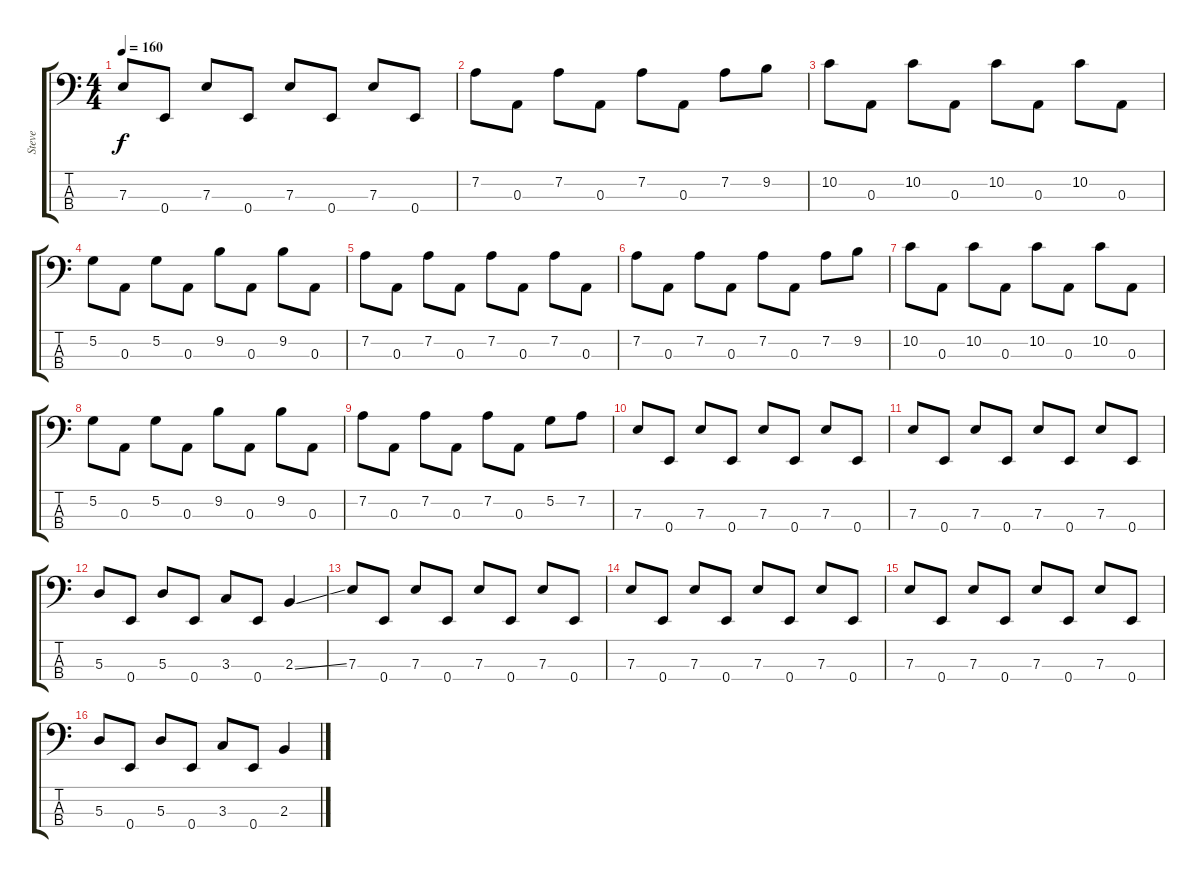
\track ("Steve" "Steve") {instrument electricbassfinger}
\staff {score tabs}
\tuning (G2 D2 A1 E1) {hide}
\ts (4 4)
\tempo 160
\clef f4
\ks c
7.3.8{dy f} 0.4.8 7.3.8 0.4.8 7.3.8 0.4.8 7.3.8 0.4.8 |
7.2.8 0.3.8 7.2.8 0.3.8 7.2.8 0.3.8 7.2.8 9.2.8 |
10.2.8 0.3.8 10.2.8 0.3.8 10.2.8 0.3.8 10.2.8 0.3.8 |
5.2.8 0.3.8 5.2.8 0.3.8 9.2.8 0.3.8 9.2.8 0.3.8 |
7.2.8 0.3.8 7.2.8 0.3.8 7.2.8 0.3.8 7.2.8 0.3.8 |
7.2.8 0.3.8 7.2.8 0.3.8 7.2.8 0.3.8 7.2.8 9.2.8 |
10.2.8 0.3.8 10.2.8 0.3.8 10.2.8 0.3.8 10.2.8 0.3.8 |
5.2.8 0.3.8 5.2.8 0.3.8 9.2.8 0.3.8 9.2.8 0.3.8 |
7.2.8 0.3.8 7.2.8 0.3.8 7.2.8 0.3.8 5.2.8 7.2.8 |
7.3.8 0.4.8 7.3.8 0.4.8 7.3.8 0.4.8 7.3.8 0.4.8 |
7.3.8 0.4.8 7.3.8 0.4.8 7.3.8 0.4.8 7.3.8 0.4.8 |
5.3.8 0.4.8 5.3.8 0.4.8 3.3.8 0.4.8 2.3{ss}.4 |
7.3.8 0.4.8 7.3.8 0.4.8 7.3.8 0.4.8 7.3.8 0.4.8 |
7.3.8 0.4.8 7.3.8 0.4.8 7.3.8 0.4.8 7.3.8 0.4.8 |
7.3.8 0.4.8 7.3.8 0.4.8 7.3.8 0.4.8 7.3.8 0.4.8 |
5.3.8 0.4.8 5.3.8 0.4.8 3.3.8 0.4.8 2.3{ss}.4
